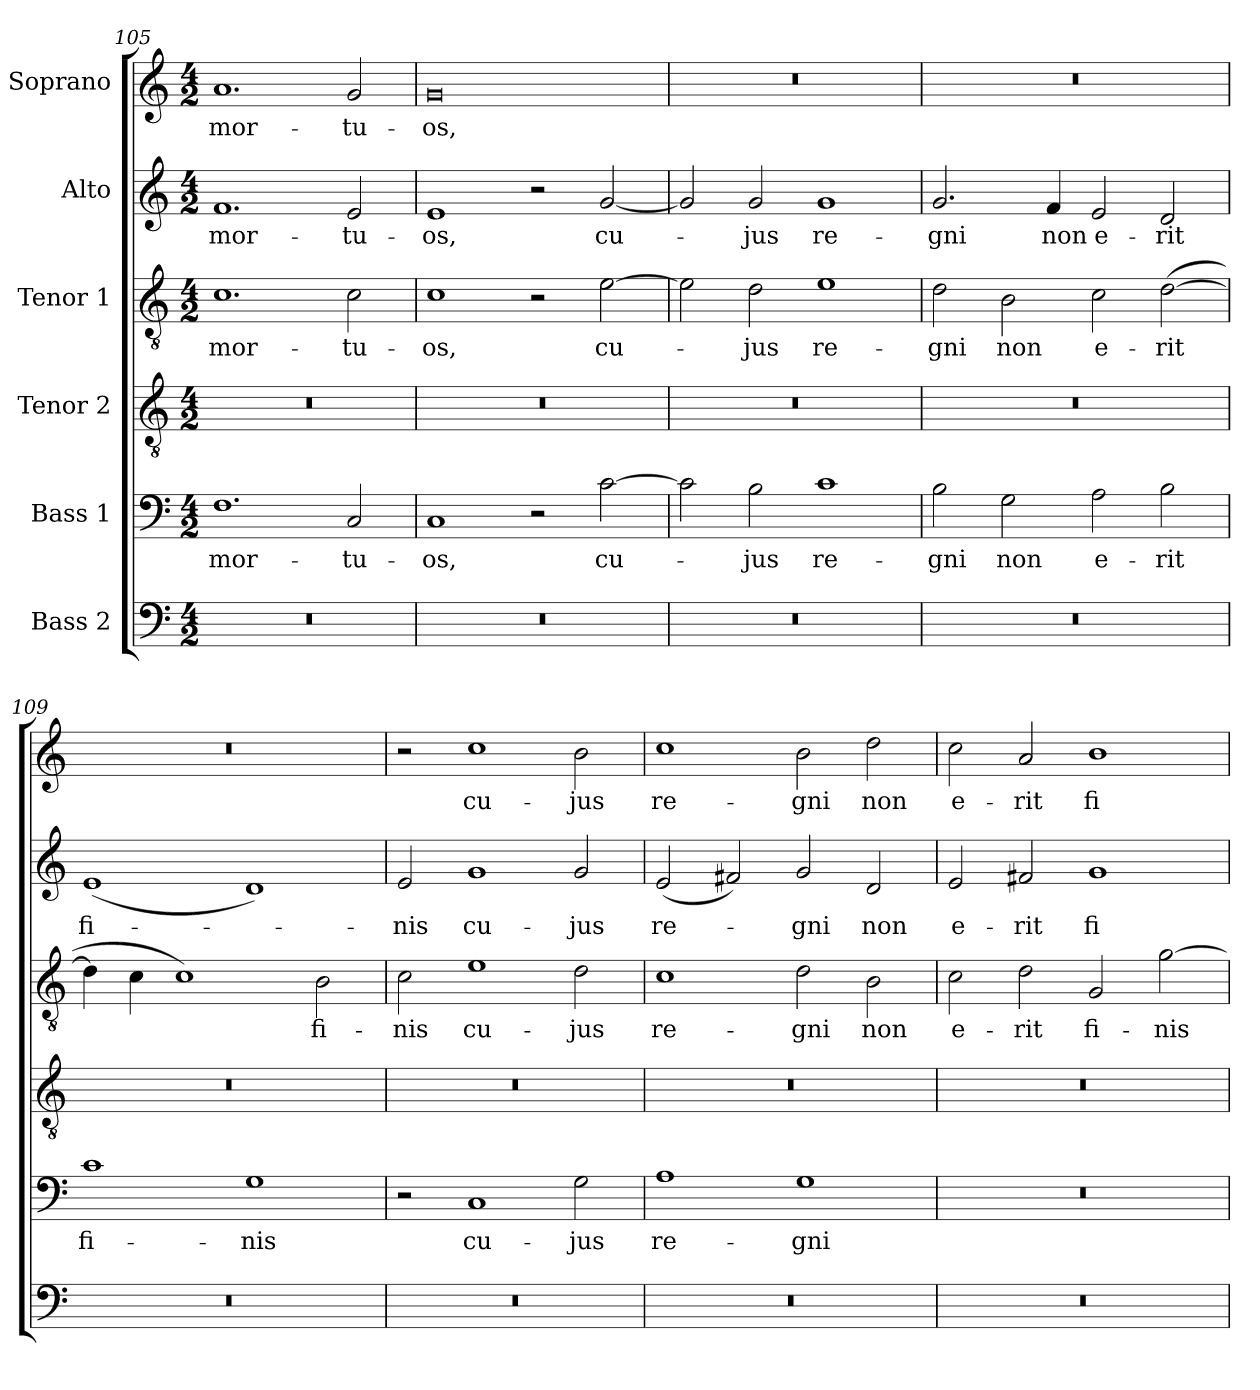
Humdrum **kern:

**kern	**kern	**text	**kern	**kern	**text	**kern	**text	**kern	**text
*part6	*part5	*part5	*part4	*part3	*part3	*part2	*part2	*part1	*part1
*staff6	*staff5	*staff5	*staff4	*staff3	*staff3	*staff2	*staff2	*staff1	*staff1
*I"Bass 2	*I"Bass 1	*	*I"Tenor 2	*I"Tenor 1	*	*I"Alto	*	*I"Soprano	*
*clefF4	*clefF4	*	*clefGv2	*clefGv2	*	*clefG2	*	*clefG2	*
*k[]	*k[]	*	*k[]	*k[]	*	*k[]	*	*k[]	*
*C:	*C:	*	*C:	*C:	*	*C:	*	*C:	*
*M4/2	*M4/2	*	*M4/2	*M4/2	*	*M4/2	*	*M4/2	*
=105	=105	=105	=105	=105	=105	=105	=105	=105	=105
0r	1.F	mor-	0r	1.c	mor-	1.f	mor-	1.a	mor-
.	2C/	-tu-	.	2c\	-tu-	2e/	-tu-	2g/	-tu-
=106	=106	=106	=106	=106	=106	=106	=106	=106	=106
0r	1C	os,	0r	1c	os,	1e	-os,	0g	-os,
.	2r	.	.	2r	.	2r	.	.	.
.	[2c\	cu-	.	[2e\	cu-	[2g/	cu-	.	.
=107	=107	=107	=107	=107	=107	=107	=107	=107	=107
0r	2c\]	.	0r	2e\]	.	2g/]	.	0r	.
.	2B\	-jus	.	2d\	-jus	2g/	-jus	.	.
.	1c	re-	.	1e	re-	1g	re-	.	.
!!LO:LB:g=z
=108	=108	=108	=108	=108	=108	=108	=108	=108	=108
0r	2B\	-gni	0r	2d\	-gni	2.g/	-gni	0r	.
.	2G\	non	.	2B\	non	.	.	.	.
.	.	.	.	.	.	4f/	non	.	.
.	2A\	e-	.	2c\	e-	2e/	e-	.	.
.	2B\	-rit	.	([2d\	-rit	2d/	-rit	.	.
=109	=109	=109	=109	=109	=109	=109	=109	=109	=109
0r	1c	fi-	0r	4d\]	.	(1e	fi-	0r	.
.	.	.	.	4c\	.	.	.	.	.
.	.	.	.	1c)	.	.	.	.	.
.	1G	-nis	.	.	.	1d)	.	.	.
.	.	.	.	2B\	fi-	.	.	.	.
=110	=110	=110	=110	=110	=110	=110	=110	=110	=110
0r	2r	.	0r	2c\	-nis	2e/	-nis	2r	.
.	1C	cu-	.	1e	cu-	1g	cu-	1cc	cu-
.	2G\	-jus	.	2d\	-jus	2g/	-jus	2b\	-jus
=111	=111	=111	=111	=111	=111	=111	=111	=111	=111
0r	1A	re-	0r	1c	re-	(2e/	re-	1cc	re-
.	.	.	.	.	.	2f#X/)	.	.	.
.	1G	-gni	.	2d\	-gni	2g/	-gni	2b\	-gni
.	.	.	.	2B\	non	2d/	non	2dd\	non
=112	=112	=112	=112	=112	=112	=112	=112	=112	=112
0r	0r	.	0r	2c\	e-	2e/	e-	2cc\	e-
.	.	.	.	2d\	-rit	2f#X/	-rit	2a/	-rit
.	.	.	.	2G/	fi-	1g	fi-	1b	fi-
.	.	.	.	[2g\	-nis	.	.	.	.
=	=	=	=	=	=	=	=	=	=
*-	*-	*-	*-	*-	*-	*-	*-	*-	*-
